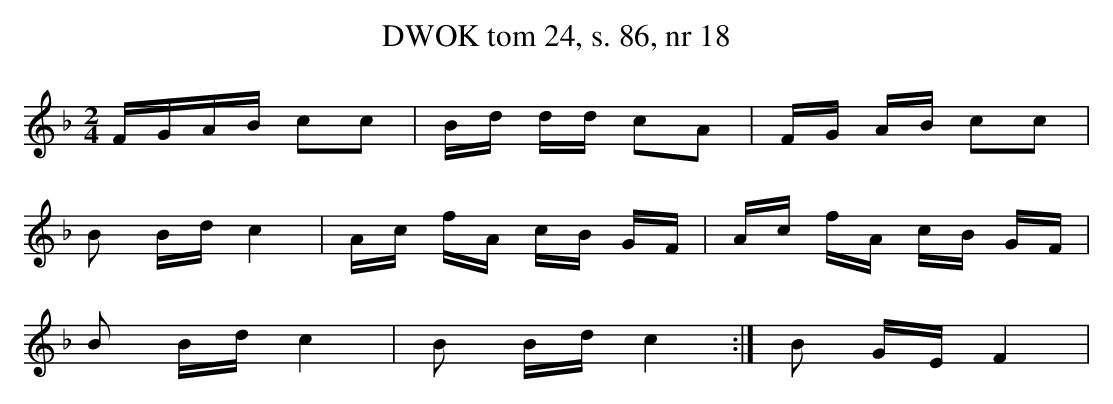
X:1
T: DWOK tom 24, s. 86, nr 18
L: 1/16
M: 2/4
K: F
FGAB c2c2 | Bd dd c2A2 | FG AB c2c2 |
B2 Bd c4 | Ac fA cB GF | Ac fA cB GF |
B2 Bd c4 | B2 Bd c4 :| B2 GE F4 |
